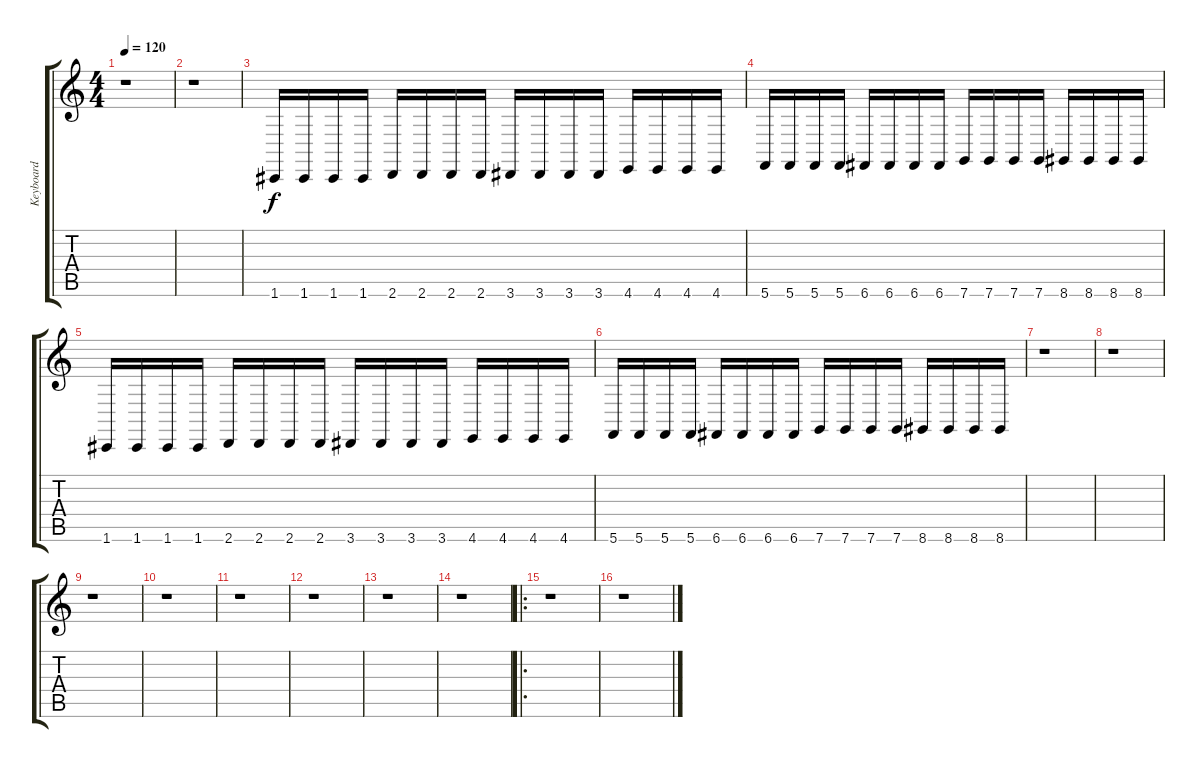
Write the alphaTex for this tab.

\track ("Keyboard" "Keyboard") {instrument taikodrum}
\staff {score tabs}
\tuning (D4 A3 F3 C3 G2 C2) {hide}
\ts (4 4)
\tempo 120
\clef g2
\ks c
r.1{dy f} |
r.1 |
1.6.16 1.6.16 1.6.16 1.6.16 2.6.16 2.6.16 2.6.16 2.6.16 3.6.16 3.6.16 3.6.16 3.6.16 4.6.16 4.6.16 4.6.16 4.6.16 |
5.6.16 5.6.16 5.6.16 5.6.16 6.6.16 6.6.16 6.6.16 6.6.16 7.6.16 7.6.16 7.6.16 7.6.16 8.6.16 8.6.16 8.6.16 8.6.16 |
1.6.16 1.6.16 1.6.16 1.6.16 2.6.16 2.6.16 2.6.16 2.6.16 3.6.16 3.6.16 3.6.16 3.6.16 4.6.16 4.6.16 4.6.16 4.6.16 |
5.6.16 5.6.16 5.6.16 5.6.16 6.6.16 6.6.16 6.6.16 6.6.16 7.6.16 7.6.16 7.6.16 7.6.16 8.6.16 8.6.16 8.6.16 8.6.16 |
r.1 |
r.1 |
r.1 |
r.1 |
r.1 |
r.1 |
r.1 |
r.1 |
\ro
r.1 |
r.1
